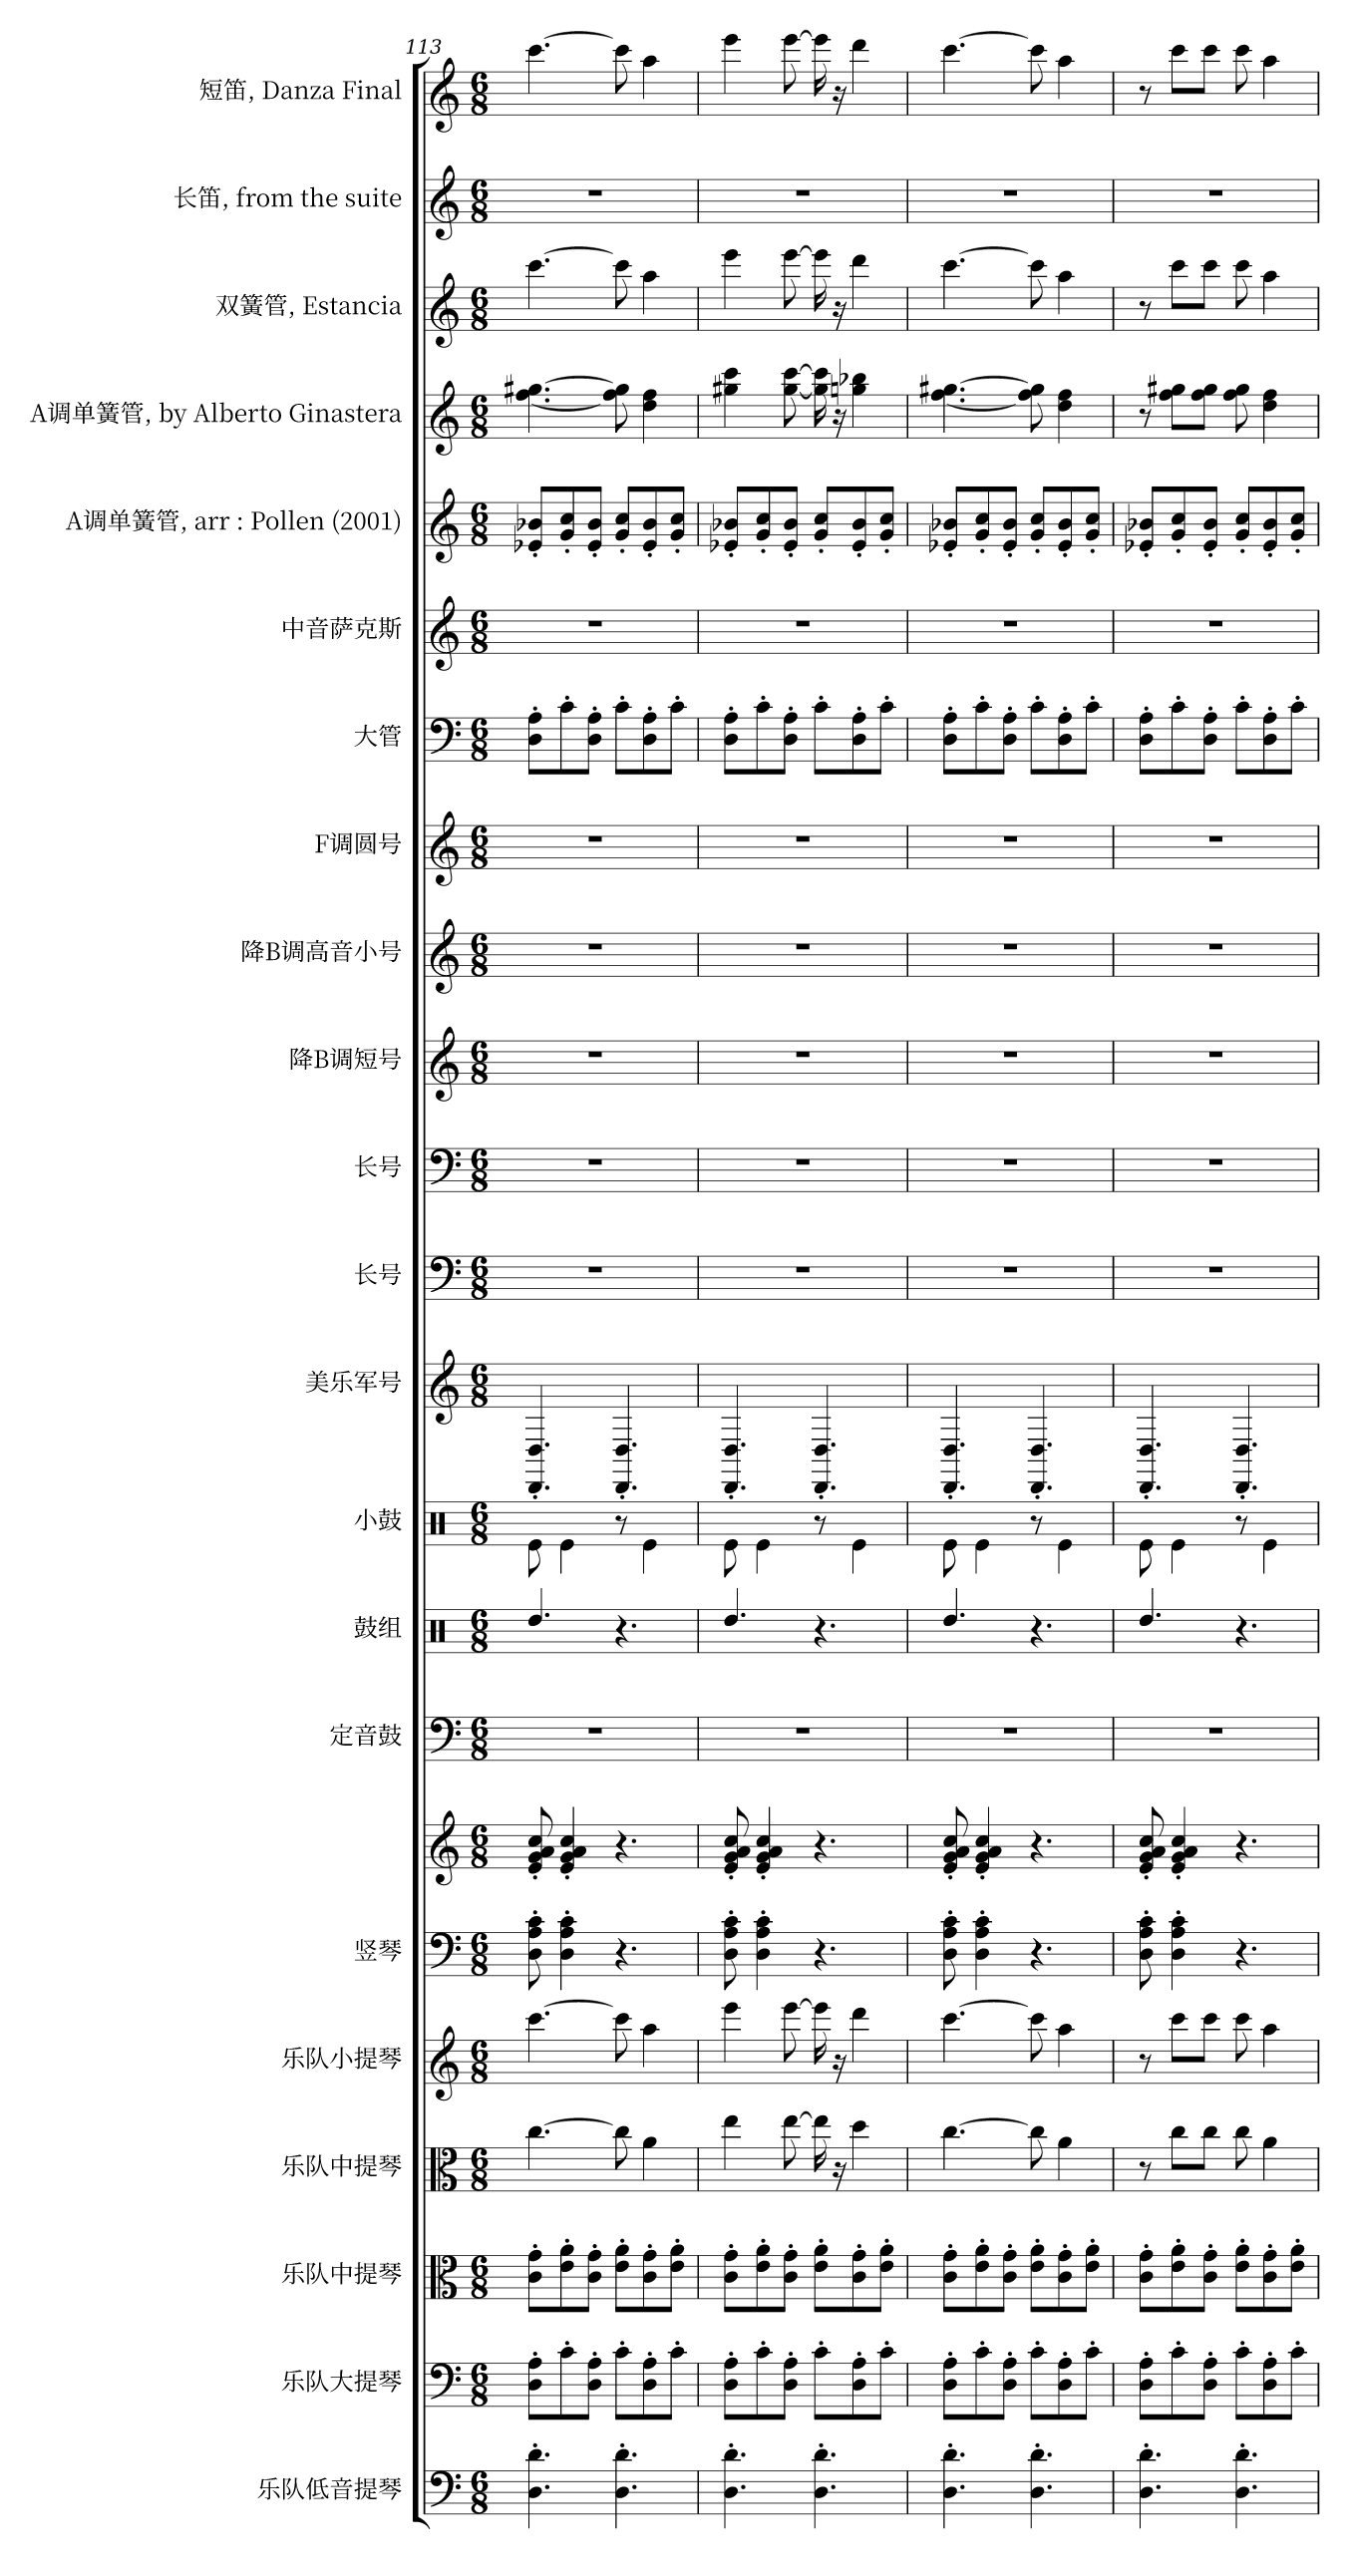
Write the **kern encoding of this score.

**kern	**kern	**kern	**kern	**kern	**kern	**kern	**kern	**kern	**kern	**kern	**kern	**kern	**kern	**kern	**kern	**kern	**kern	**kern	**kern	**kern	**kern	**kern
*part22	*part21	*part20	*part19	*part18	*part17	*part17	*part16	*part15	*part14	*part13	*part12	*part11	*part10	*part9	*part8	*part7	*part6	*part5	*part4	*part3	*part2	*part1
*staff23	*staff22	*staff21	*staff20	*staff19	*staff18	*staff17	*staff16	*staff15	*staff14	*staff13	*staff12	*staff11	*staff10	*staff9	*staff8	*staff7	*staff6	*staff5	*staff4	*staff3	*staff2	*staff1
*I"乐队低音提琴	*I"乐队大提琴	*I"乐队中提琴	*I"乐队中提琴	*I"乐队小提琴	*I"竖琴	*	*I"定音鼓	*I"鼓组	*I"小鼓	*I"美乐军号	*I"长号	*I"长号	*I"降B调短号	*I"降B调高音小号	*I"F调圆号	*I"大管	*I"中音萨克斯	*I"A调单簧管, arr : Pollen (2001)	*I"A调单簧管, by Alberto Ginastera	*I"双簧管, Estancia	*I"长笛, from the suite	*I"短笛, Danza Final
*clefF4	*clefF4	*clefC3	*clefC3	*clefG2	*clefF4	*clefG2	*clefF4	*clefX	*clefX	*clefG2	*clefF4	*clefF4	*clefG2	*clefG2	*clefG2	*clefF4	*clefG2	*clefG2	*clefG2	*clefG2	*clefG2	*clefG2
*ITrd7c12	*	*	*	*	*	*	*	*	*	*	*	*	*ITrd1c2	*ITrd-6c-10	*ITrd4c7	*	*ITrd5c9	*ITrd2c3	*ITrd2c3	*	*	*ITrd-7c-12
*k[]	*k[]	*k[]	*k[]	*k[]	*k[]	*k[]	*k[]	*k[]	*k[]	*k[]	*k[]	*k[]	*k[b-e-]	*k[b-e-]	*k[b-]	*k[]	*k[b-e-a-]	*k[f#c#g#]	*k[f#c#g#]	*k[]	*k[]	*k[]
*M6/8	*M6/8	*M6/8	*M6/8	*M6/8	*M6/8	*M6/8	*M6/8	*M6/8	*M6/8	*M6/8	*M6/8	*M6/8	*M6/8	*M6/8	*M6/8	*M6/8	*M6/8	*M6/8	*M6/8	*M6/8	*M6/8	*M6/8
=113	=113	=113	=113	=113	=113	=113	=113	=113	=113	=113	=113	=113	=113	=113	=113	=113	=113	=113	=113	=113	=113	=113
4.DD\' 4.D\'	8D\' 8A\'L	8c\' 8g\'L	[4.cc\	[4.ccc\	8D\' 8A\' 8c\'	8e/' 8g/' 8a/' 8cc/'	2.r	4.Rdd/	8Re\	4.DD/' 4.D/'	2.r	2.r	2.r	2.r	2.r	8D\' 8A\'L	2.r	8cn/' 8gn/'L	[4.dd\ [4.ee#X\	[4.ccc\	2.r	[4.cccc\
.	8c'\	8e\' 8a\'	.	.	4D\' 4A\' 4c\'	4e/' 4g/' 4a/' 4cc/'	.	.	4Re\	.	.	.	.	.	.	8c'\	.	8e/' 8a/'	.	.	.	.
.	8D\' 8A\'J	8c\' 8g\'J	.	.	.	.	.	.	.	.	.	.	.	.	.	8D\' 8A\'J	.	8c/' 8g/'J	.	.	.	.
4.DD\' 4.D\'	8c'\L	8e\' 8a\'L	8cc\]	8ccc\]	4.r	4.r	.	4.r	8r	4.DD/' 4.D/'	.	.	.	.	.	8c'\L	.	8e/' 8a/'L	8dd\] 8ee#\]	8ccc\]	.	8cccc\]
.	8D\' 8A\'	8c\' 8g\'	4a\	4aa\	.	.	.	.	4Re\	.	.	.	.	.	.	8D\' 8A\'	.	8c/' 8g/'	4b\ 4dd\	4aa\	.	4aaa\
.	8c'\J	8e\' 8a\'J	.	.	.	.	.	.	.	.	.	.	.	.	.	8c'\J	.	8e/' 8a/'J	.	.	.	.
=114	=114	=114	=114	=114	=114	=114	=114	=114	=114	=114	=114	=114	=114	=114	=114	=114	=114	=114	=114	=114	=114	=114
4.DD\' 4.D\'	8D\' 8A\'L	8c\' 8g\'L	4ee\	4eee\	8D\' 8A\' 8c\'	8e/' 8g/' 8a/' 8cc/'	2.r	4.Rdd/	8Re\	4.DD/' 4.D/'	2.r	2.r	2.r	2.r	2.r	8D\' 8A\'L	2.r	8cn/' 8gn/'L	4ee#X\ 4aa\	4eee\	2.r	4eeee\
.	8c'\	8e\' 8a\'	.	.	4D\' 4A\' 4c\'	4e/' 4g/' 4a/' 4cc/'	.	.	4Re\	.	.	.	.	.	.	8c'\	.	8e/' 8a/'	.	.	.	.
.	8D\' 8A\'J	8c\' 8g\'J	[8ee\	[8eee\	.	.	.	.	.	.	.	.	.	.	.	8D\' 8A\'J	.	8c/' 8g/'J	[8ee#\ [8aa\	[8eee\	.	[8eeee\
4.DD\' 4.D\'	8c'\L	8e\' 8a\'L	16ee\]	16eee\]	4.r	4.r	.	4.r	8r	4.DD/' 4.D/'	.	.	.	.	.	8c'\L	.	8e/' 8a/'L	16ee#\] 16aa\]	16eee\]	.	16eeee\]
.	.	.	16r	16r	.	.	.	.	.	.	.	.	.	.	.	.	.	.	16r	16r	.	16r
.	8D\' 8A\'	8c\' 8g\'	4dd\	4ddd\	.	.	.	.	4Re\	.	.	.	.	.	.	8D\' 8A\'	.	8c/' 8g/'	4een\ 4ggn\	4ddd\	.	4dddd\
.	8c'\J	8e\' 8a\'J	.	.	.	.	.	.	.	.	.	.	.	.	.	8c'\J	.	8e/' 8a/'J	.	.	.	.
!!LO:PB:g=z
=115	=115	=115	=115	=115	=115	=115	=115	=115	=115	=115	=115	=115	=115	=115	=115	=115	=115	=115	=115	=115	=115	=115
4.DD\' 4.D\'	8D\' 8A\'L	8c\' 8g\'L	[4.cc\	[4.ccc\	8D\' 8A\' 8c\'	8e/' 8g/' 8a/' 8cc/'	2.r	4.Rdd/	8Re\	4.DD/' 4.D/'	2.r	2.r	2.r	2.r	2.r	8D\' 8A\'L	2.r	8cn/' 8gn/'L	[4.dd\ [4.ee#X\	[4.ccc\	2.r	[4.cccc\
.	8c'\	8e\' 8a\'	.	.	4D\' 4A\' 4c\'	4e/' 4g/' 4a/' 4cc/'	.	.	4Re\	.	.	.	.	.	.	8c'\	.	8e/' 8a/'	.	.	.	.
.	8D\' 8A\'J	8c\' 8g\'J	.	.	.	.	.	.	.	.	.	.	.	.	.	8D\' 8A\'J	.	8c/' 8g/'J	.	.	.	.
4.DD\' 4.D\'	8c'\L	8e\' 8a\'L	8cc\]	8ccc\]	4.r	4.r	.	4.r	8r	4.DD/' 4.D/'	.	.	.	.	.	8c'\L	.	8e/' 8a/'L	8dd\] 8ee#\]	8ccc\]	.	8cccc\]
.	8D\' 8A\'	8c\' 8g\'	4a\	4aa\	.	.	.	.	4Re\	.	.	.	.	.	.	8D\' 8A\'	.	8c/' 8g/'	4b\ 4dd\	4aa\	.	4aaa\
.	8c'\J	8e\' 8a\'J	.	.	.	.	.	.	.	.	.	.	.	.	.	8c'\J	.	8e/' 8a/'J	.	.	.	.
=116	=116	=116	=116	=116	=116	=116	=116	=116	=116	=116	=116	=116	=116	=116	=116	=116	=116	=116	=116	=116	=116	=116
4.DD\' 4.D\'	8D\' 8A\'L	8c\' 8g\'L	8r	8r	8D\' 8A\' 8c\'	8e/' 8g/' 8a/' 8cc/'	2.r	4.Rdd/	8Re\	4.DD/' 4.D/'	2.r	2.r	2.r	2.r	2.r	8D\' 8A\'L	2.r	8cn/' 8gn/'L	8r	8r	2.r	8r
.	8c'\	8e\' 8a\'	8cc\L	8ccc\L	4D\' 4A\' 4c\'	4e/' 4g/' 4a/' 4cc/'	.	.	4Re\	.	.	.	.	.	.	8c'\	.	8e/' 8a/'	8dd\ 8ee#X\L	8ccc\L	.	8cccc\L
.	8D\' 8A\'J	8c\' 8g\'J	8cc\J	8ccc\J	.	.	.	.	.	.	.	.	.	.	.	8D\' 8A\'J	.	8c/' 8g/'J	8dd\ 8ee#\J	8ccc\J	.	8cccc\J
4.DD\' 4.D\'	8c'\L	8e\' 8a\'L	8cc\	8ccc\	4.r	4.r	.	4.r	8r	4.DD/' 4.D/'	.	.	.	.	.	8c'\L	.	8e/' 8a/'L	8dd\ 8ee#\	8ccc\	.	8cccc\
.	8D\' 8A\'	8c\' 8g\'	4a\	4aa\	.	.	.	.	4Re\	.	.	.	.	.	.	8D\' 8A\'	.	8c/' 8g/'	4b\ 4dd\	4aa\	.	4aaa\
.	8c'\J	8e\' 8a\'J	.	.	.	.	.	.	.	.	.	.	.	.	.	8c'\J	.	8e/' 8a/'J	.	.	.	.
=	=	=	=	=	=	=	=	=	=	=	=	=	=	=	=	=	=	=	=	=	=	=
*-	*-	*-	*-	*-	*-	*-	*-	*-	*-	*-	*-	*-	*-	*-	*-	*-	*-	*-	*-	*-	*-	*-
